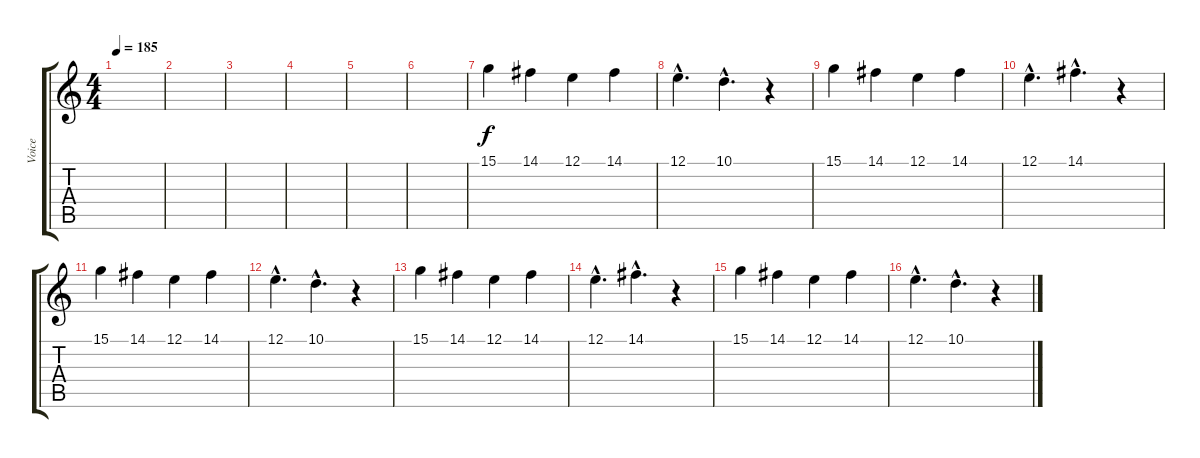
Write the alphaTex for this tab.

\track ("Voice" "Voice") {instrument choiraahs}
\staff {score tabs}
\tuning (E4 B3 G3 D3 A2 E2) {hide}
\ts (4 4)
\tempo 185
\clef g2
\ks c
|
|
|
|
|
|
15.1.4 14.1.4 12.1.4 14.1.4 |
12.1{hac}.4{d} 10.1{hac}.4{d} r.4 |
15.1.4 14.1.4 12.1.4 14.1.4 |
12.1{hac}.4{d} 14.1{hac}.4{d} r.4 |
15.1.4 14.1.4 12.1.4 14.1.4 |
12.1{hac}.4{d} 10.1{hac}.4{d} r.4 |
15.1.4 14.1.4 12.1.4 14.1.4 |
12.1{hac}.4{d} 14.1{hac}.4{d} r.4 |
15.1.4 14.1.4 12.1.4 14.1.4 |
12.1{hac}.4{d} 10.1{hac}.4{d} r.4
